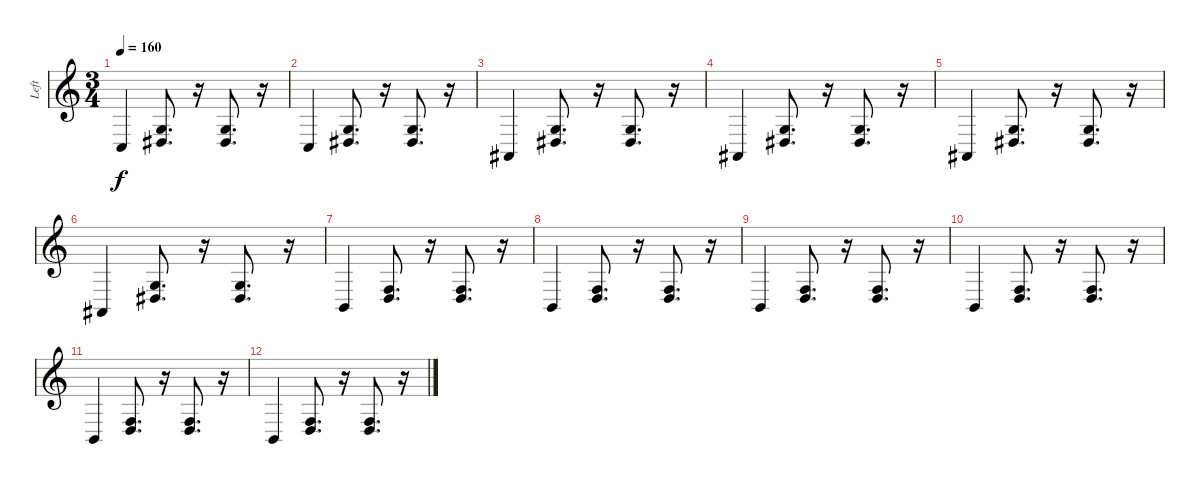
\track ("Left" "Left") {instrument acousticgrandpiano}
\staff {score}
\tuning (E4 B3 G3 D3 A2 E2) {hide}
\ts (3 4)
\tempo 160
\clef g2
\ks c
3.5.4{dy f} (0.3 1.4).8{d} r.16 (0.3 1.4).8{d} r.16 |
3.5.4 (0.3 1.4).8{d} r.16 (0.3 1.4).8{d} r.16 |
6.6.4 (0.3 1.4).8{d} r.16 (0.3 1.4).8{d} r.16 |
6.6.4 (0.3 1.4).8{d} r.16 (0.3 1.4).8{d} r.16 |
6.6.4 (0.3 1.4).8{d} r.16 (0.3 1.4).8{d} r.16 |
6.6.4 (0.3 1.4).8{d} r.16 (0.3 1.4).8{d} r.16 |
2.5.4 (0.4 8.5).8{d} r.16 (0.4 8.5).8{d} r.16 |
2.5.4 (0.4 8.5).8{d} r.16 (0.4 8.5).8{d} r.16 |
2.5.4 (0.4 8.5).8{d} r.16 (0.4 8.5).8{d} r.16 |
2.5.4 (0.4 8.5).8{d} r.16 (0.4 8.5).8{d} r.16 |
2.5.4 (0.4 8.5).8{d} r.16 (0.4 8.5).8{d} r.16 |
2.5.4 (0.4 8.5).8{d} r.16 (0.4 8.5).8{d} r.16
